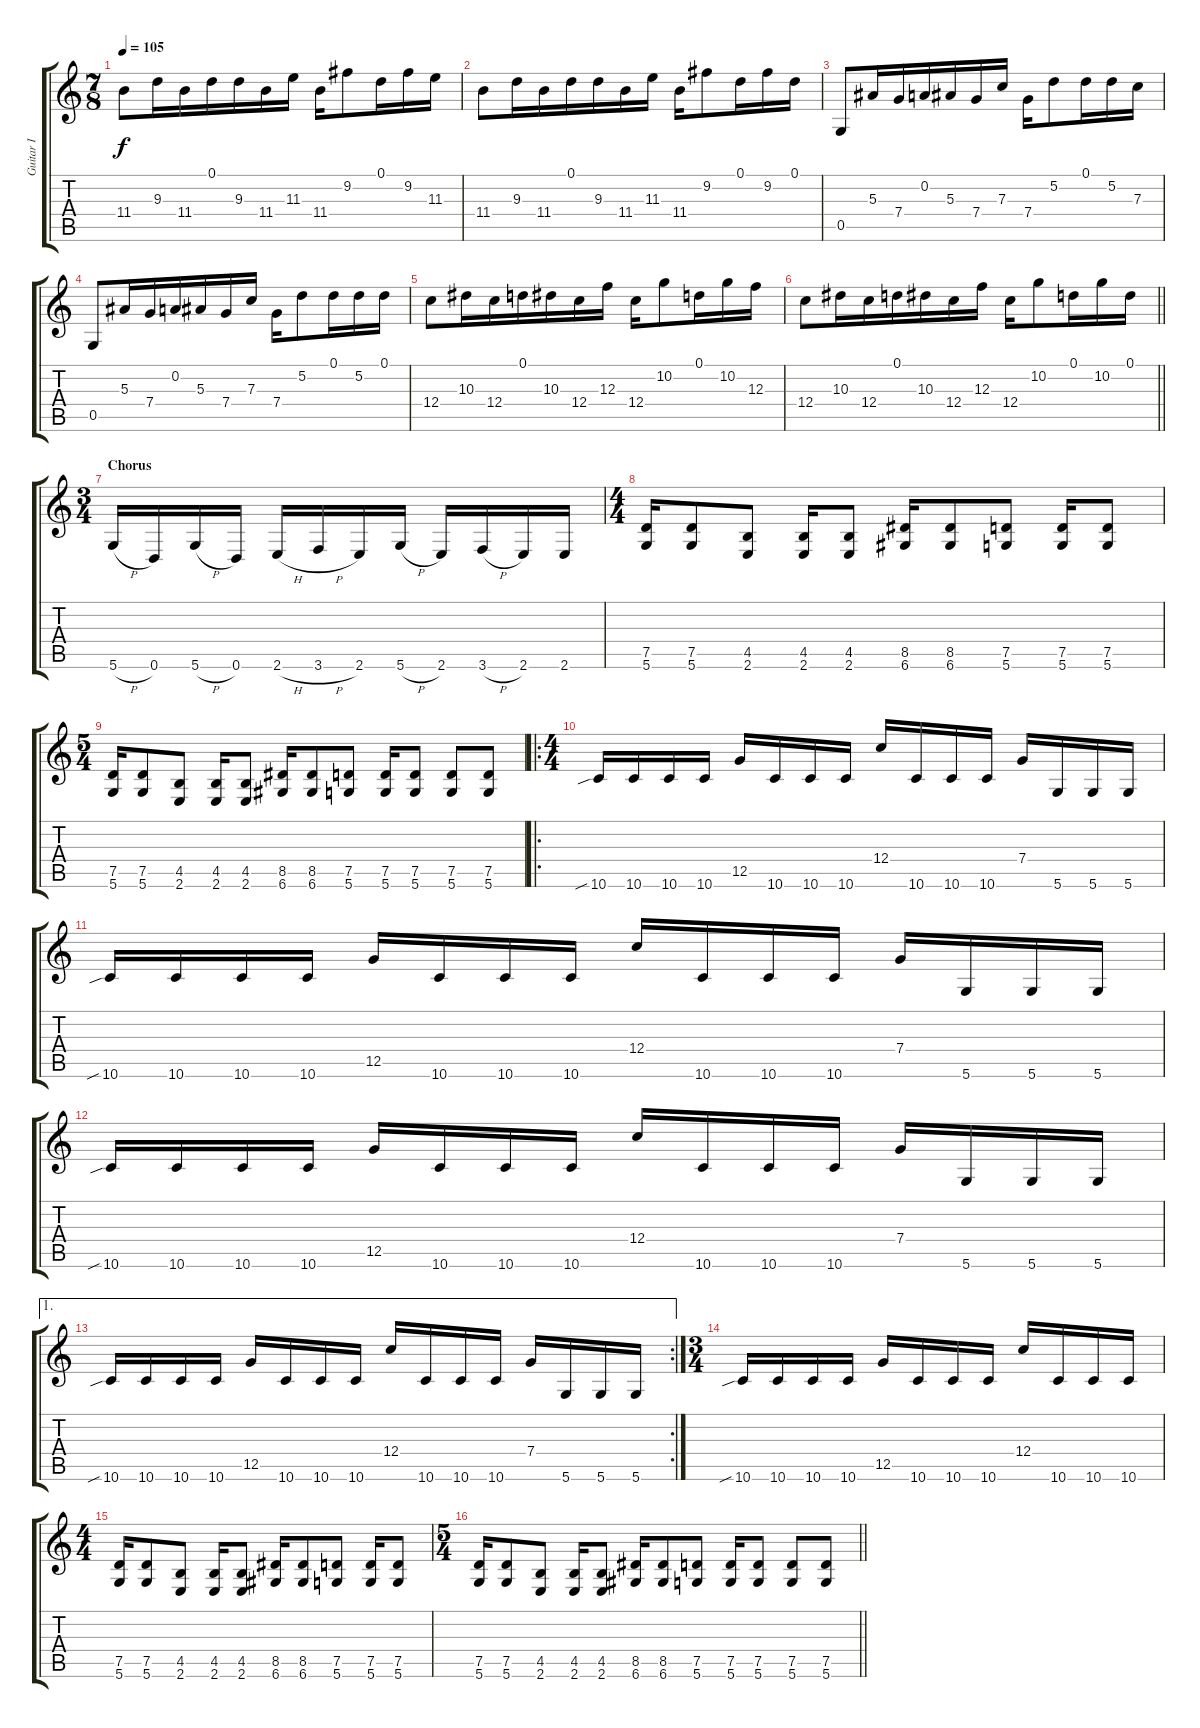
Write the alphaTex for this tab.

\track ("Guitar I" "Guitar I") {instrument distortionguitar}
\staff {score tabs}
\tuning (D4 A3 F3 C3 G2 D2) {hide}
\ts (7 8)
\tempo 105
\clef g2
\ks c
11.4.8{dy f} 9.3.16 11.4.16 0.1.16 9.3.16 11.4.16 11.3.16 11.4.16 9.2.8 0.1.16 9.2.16 11.3.16 |
11.4.8 9.3.16 11.4.16 0.1.16 9.3.16 11.4.16 11.3.16 11.4.16 9.2.8 0.1.16 9.2.16 0.1.16 |
0.5.8 5.3.16 7.4.16 0.2.16 5.3.16 7.4.16 7.3.16 7.4.16 5.2.8 0.1.16 5.2.16 7.3.16 |
0.5.8 5.3.16 7.4.16 0.2.16 5.3.16 7.4.16 7.3.16 7.4.16 5.2.8 0.1.16 5.2.16 0.1.16 |
12.4.8 10.3.16 12.4.16 0.1.16 10.3.16 12.4.16 12.3.16 12.4.16 10.2.8 0.1.16 10.2.16 12.3.16 |
\barLineRight lightlight
12.4.8 10.3.16 12.4.16 0.1.16 10.3.16 12.4.16 12.3.16 12.4.16 10.2.8 0.1.16 10.2.16 0.1.16 |
\ts (3 4)
\section ("" "Chorus")
5.6{h}.16 0.6.16 5.6{h}.16 0.6.16 2.6{h}.16 3.6{h}.16 2.6.16 5.6{h}.16 2.6.16 3.6{h}.16 2.6.16 2.6.16 |
\ts (4 4)
(7.5 5.6).16 (7.5 5.6).8 (4.5 2.6).8 (4.5 2.6).16 (4.5 2.6).8 (8.5 6.6).16 (8.5 6.6).8 (7.5 5.6).8 (7.5 5.6).16 (7.5 5.6).8 |
\ts (5 4)
(7.5 5.6).16 (7.5 5.6).8 (4.5 2.6).8 (4.5 2.6).16 (4.5 2.6).8 (8.5 6.6).16 (8.5 6.6).8 (7.5 5.6).8 (7.5 5.6).16 (7.5 5.6).8 (7.5 5.6).8 (7.5 5.6).8 |
\ro
\ts (4 4)
10.6{sib}.16 10.6.16 10.6.16 10.6.16 12.5.16 10.6.16 10.6.16 10.6.16 12.4.16 10.6.16 10.6.16 10.6.16 7.4.16 5.6.16 5.6.16 5.6.16 |
10.6{sib}.16 10.6.16 10.6.16 10.6.16 12.5.16 10.6.16 10.6.16 10.6.16 12.4.16 10.6.16 10.6.16 10.6.16 7.4.16 5.6.16 5.6.16 5.6.16 |
10.6{sib}.16 10.6.16 10.6.16 10.6.16 12.5.16 10.6.16 10.6.16 10.6.16 12.4.16 10.6.16 10.6.16 10.6.16 7.4.16 5.6.16 5.6.16 5.6.16 |
\ae 1
\rc 2
10.6{sib}.16 10.6.16 10.6.16 10.6.16 12.5.16 10.6.16 10.6.16 10.6.16 12.4.16 10.6.16 10.6.16 10.6.16 7.4.16 5.6.16 5.6.16 5.6.16 |
\ts (3 4)
10.6{sib}.16 10.6.16 10.6.16 10.6.16 12.5.16 10.6.16 10.6.16 10.6.16 12.4.16 10.6.16 10.6.16 10.6.16 |
\ts (4 4)
(7.5 5.6).16 (7.5 5.6).8 (4.5 2.6).8 (4.5 2.6).16 (4.5 2.6).8 (8.5 6.6).16 (8.5 6.6).8 (7.5 5.6).8 (7.5 5.6).16 (7.5 5.6).8 |
\ts (5 4)
\barLineRight lightlight
(7.5 5.6).16 (7.5 5.6).8 (4.5 2.6).8 (4.5 2.6).16 (4.5 2.6).8 (8.5 6.6).16 (8.5 6.6).8 (7.5 5.6).8 (7.5 5.6).16 (7.5 5.6).8 (7.5 5.6).8 (7.5 5.6).8
